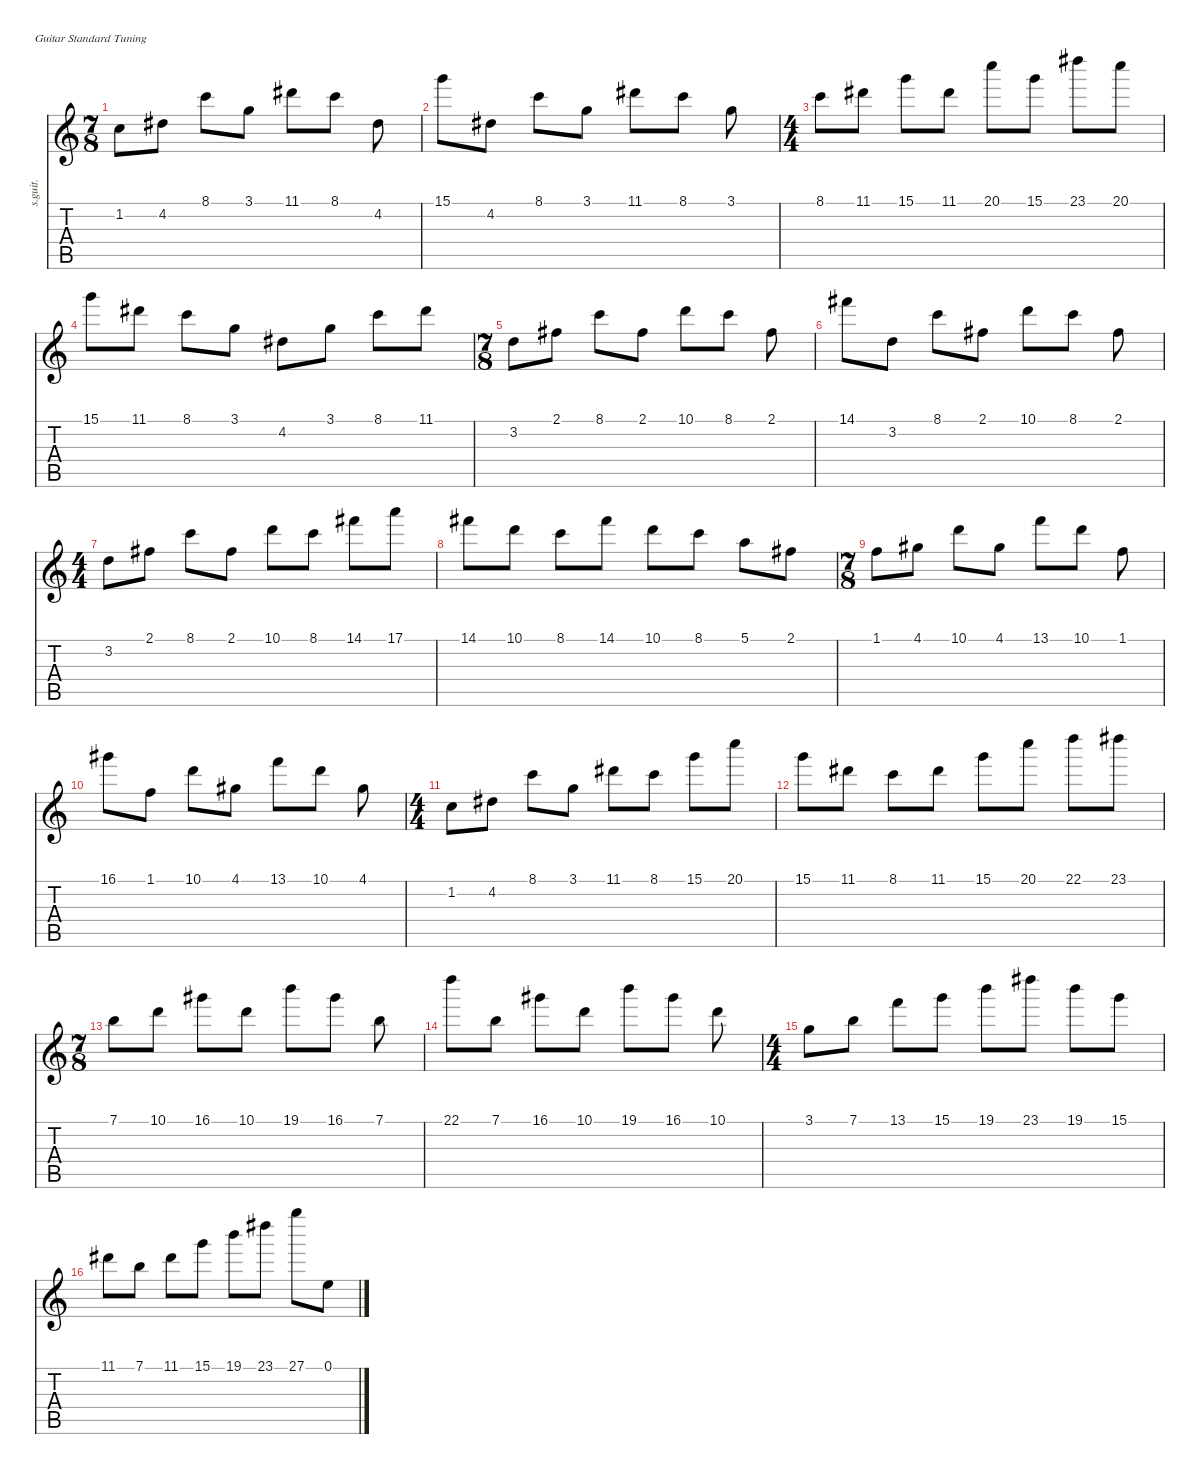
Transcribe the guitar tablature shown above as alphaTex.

\defaultSystemsLayout 4
\hideDynamics
\bracketExtendMode nobrackets
\track ("Music Box" "s.guit.") {instrument musicbox}
\staff {score tabs}
\tuning (E4 B3 G3 D3 A2 E2)
\displaytranspose 12
\ts (7 8)
\beaming (8 2 2 2 2)
\tempo (213 hide)
\clef g2
\ks c
1.2.8{lyrics (0 "") lyrics (1 "") lyrics (2 "") lyrics (3 "") lyrics (4 "") dy mf} 4.2{acc #}.8{lyrics (0 "") lyrics (1 "") lyrics (2 "") lyrics (3 "") lyrics (4 "")} 8.1.8{lyrics (0 "") lyrics (1 "") lyrics (2 "") lyrics (3 "") lyrics (4 "")} 3.1.8{lyrics (0 "") lyrics (1 "") lyrics (2 "") lyrics (3 "") lyrics (4 "")} 11.1{acc #}.8{lyrics (0 "") lyrics (1 "") lyrics (2 "") lyrics (3 "") lyrics (4 "")} 8.1.8{lyrics (0 "") lyrics (1 "") lyrics (2 "") lyrics (3 "") lyrics (4 "")} 4.2{acc #}.8{lyrics (0 "") lyrics (1 "") lyrics (2 "") lyrics (3 "") lyrics (4 "")} |
15.1.8{lyrics (0 "") lyrics (1 "") lyrics (2 "") lyrics (3 "") lyrics (4 "")} 4.2{acc #}.8{lyrics (0 "") lyrics (1 "") lyrics (2 "") lyrics (3 "") lyrics (4 "")} 8.1.8{lyrics (0 "") lyrics (1 "") lyrics (2 "") lyrics (3 "") lyrics (4 "")} 3.1.8{lyrics (0 "") lyrics (1 "") lyrics (2 "") lyrics (3 "") lyrics (4 "")} 11.1{acc #}.8{lyrics (0 "") lyrics (1 "") lyrics (2 "") lyrics (3 "") lyrics (4 "")} 8.1.8{lyrics (0 "") lyrics (1 "") lyrics (2 "") lyrics (3 "") lyrics (4 "")} 3.1.8{lyrics (0 "") lyrics (1 "") lyrics (2 "") lyrics (3 "") lyrics (4 "")} |
\ts (4 4)
\beaming (8 2 2 2 2)
8.1.8{lyrics (0 "") lyrics (1 "") lyrics (2 "") lyrics (3 "") lyrics (4 "")} 11.1{acc #}.8{lyrics (0 "") lyrics (1 "") lyrics (2 "") lyrics (3 "") lyrics (4 "")} 15.1.8{lyrics (0 "") lyrics (1 "") lyrics (2 "") lyrics (3 "") lyrics (4 "")} 11.1{acc #}.8{lyrics (0 "") lyrics (1 "") lyrics (2 "") lyrics (3 "") lyrics (4 "")} 20.1.8{lyrics (0 "") lyrics (1 "") lyrics (2 "") lyrics (3 "") lyrics (4 "")} 15.1.8{lyrics (0 "") lyrics (1 "") lyrics (2 "") lyrics (3 "") lyrics (4 "")} 23.1{acc #}.8{lyrics (0 "") lyrics (1 "") lyrics (2 "") lyrics (3 "") lyrics (4 "")} 20.1.8{lyrics (0 "") lyrics (1 "") lyrics (2 "") lyrics (3 "") lyrics (4 "")} |
15.1.8{lyrics (0 "") lyrics (1 "") lyrics (2 "") lyrics (3 "") lyrics (4 "")} 11.1{acc #}.8{lyrics (0 "") lyrics (1 "") lyrics (2 "") lyrics (3 "") lyrics (4 "")} 8.1.8{lyrics (0 "") lyrics (1 "") lyrics (2 "") lyrics (3 "") lyrics (4 "")} 3.1.8{lyrics (0 "") lyrics (1 "") lyrics (2 "") lyrics (3 "") lyrics (4 "")} 4.2{acc #}.8{lyrics (0 "") lyrics (1 "") lyrics (2 "") lyrics (3 "") lyrics (4 "")} 3.1.8{lyrics (0 "") lyrics (1 "") lyrics (2 "") lyrics (3 "") lyrics (4 "")} 8.1.8{lyrics (0 "") lyrics (1 "") lyrics (2 "") lyrics (3 "") lyrics (4 "")} 11.1{acc #}.8{lyrics (0 "") lyrics (1 "") lyrics (2 "") lyrics (3 "") lyrics (4 "")} |
\ts (7 8)
\beaming (8 2 2 2 2)
3.2.8{lyrics (0 "") lyrics (1 "") lyrics (2 "") lyrics (3 "") lyrics (4 "")} 2.1{acc #}.8{lyrics (0 "") lyrics (1 "") lyrics (2 "") lyrics (3 "") lyrics (4 "")} 8.1.8{lyrics (0 "") lyrics (1 "") lyrics (2 "") lyrics (3 "") lyrics (4 "")} 2.1{acc #}.8{lyrics (0 "") lyrics (1 "") lyrics (2 "") lyrics (3 "") lyrics (4 "")} 10.1.8{lyrics (0 "") lyrics (1 "") lyrics (2 "") lyrics (3 "") lyrics (4 "")} 8.1.8{lyrics (0 "") lyrics (1 "") lyrics (2 "") lyrics (3 "") lyrics (4 "")} 2.1{acc #}.8{lyrics (0 "") lyrics (1 "") lyrics (2 "") lyrics (3 "") lyrics (4 "")} |
14.1{acc #}.8{lyrics (0 "") lyrics (1 "") lyrics (2 "") lyrics (3 "") lyrics (4 "")} 3.2.8{lyrics (0 "") lyrics (1 "") lyrics (2 "") lyrics (3 "") lyrics (4 "")} 8.1.8{lyrics (0 "") lyrics (1 "") lyrics (2 "") lyrics (3 "") lyrics (4 "")} 2.1{acc #}.8{lyrics (0 "") lyrics (1 "") lyrics (2 "") lyrics (3 "") lyrics (4 "")} 10.1.8{lyrics (0 "") lyrics (1 "") lyrics (2 "") lyrics (3 "") lyrics (4 "")} 8.1.8{lyrics (0 "") lyrics (1 "") lyrics (2 "") lyrics (3 "") lyrics (4 "")} 2.1{acc #}.8{lyrics (0 "") lyrics (1 "") lyrics (2 "") lyrics (3 "") lyrics (4 "")} |
\ts (4 4)
\beaming (8 2 2 2 2)
3.2.8{lyrics (0 "") lyrics (1 "") lyrics (2 "") lyrics (3 "") lyrics (4 "")} 2.1{acc #}.8{lyrics (0 "") lyrics (1 "") lyrics (2 "") lyrics (3 "") lyrics (4 "")} 8.1.8{lyrics (0 "") lyrics (1 "") lyrics (2 "") lyrics (3 "") lyrics (4 "")} 2.1{acc #}.8{lyrics (0 "") lyrics (1 "") lyrics (2 "") lyrics (3 "") lyrics (4 "")} 10.1.8{lyrics (0 "") lyrics (1 "") lyrics (2 "") lyrics (3 "") lyrics (4 "")} 8.1.8{lyrics (0 "") lyrics (1 "") lyrics (2 "") lyrics (3 "") lyrics (4 "")} 14.1{acc #}.8{lyrics (0 "") lyrics (1 "") lyrics (2 "") lyrics (3 "") lyrics (4 "")} 17.1.8{lyrics (0 "") lyrics (1 "") lyrics (2 "") lyrics (3 "") lyrics (4 "")} |
14.1{acc #}.8{lyrics (0 "") lyrics (1 "") lyrics (2 "") lyrics (3 "") lyrics (4 "")} 10.1.8{lyrics (0 "") lyrics (1 "") lyrics (2 "") lyrics (3 "") lyrics (4 "")} 8.1.8{lyrics (0 "") lyrics (1 "") lyrics (2 "") lyrics (3 "") lyrics (4 "")} 14.1{acc #}.8{lyrics (0 "") lyrics (1 "") lyrics (2 "") lyrics (3 "") lyrics (4 "")} 10.1.8{lyrics (0 "") lyrics (1 "") lyrics (2 "") lyrics (3 "") lyrics (4 "")} 8.1.8{lyrics (0 "") lyrics (1 "") lyrics (2 "") lyrics (3 "") lyrics (4 "")} 5.1.8{lyrics (0 "") lyrics (1 "") lyrics (2 "") lyrics (3 "") lyrics (4 "")} 2.1{acc #}.8{lyrics (0 "") lyrics (1 "") lyrics (2 "") lyrics (3 "") lyrics (4 "")} |
\ts (7 8)
\beaming (8 2 2 2 2)
1.1.8{lyrics (0 "") lyrics (1 "") lyrics (2 "") lyrics (3 "") lyrics (4 "")} 4.1{acc #}.8{lyrics (0 "") lyrics (1 "") lyrics (2 "") lyrics (3 "") lyrics (4 "")} 10.1.8{lyrics (0 "") lyrics (1 "") lyrics (2 "") lyrics (3 "") lyrics (4 "")} 4.1{acc #}.8{lyrics (0 "") lyrics (1 "") lyrics (2 "") lyrics (3 "") lyrics (4 "")} 13.1.8{lyrics (0 "") lyrics (1 "") lyrics (2 "") lyrics (3 "") lyrics (4 "")} 10.1.8{lyrics (0 "") lyrics (1 "") lyrics (2 "") lyrics (3 "") lyrics (4 "")} 1.1.8{lyrics (0 "") lyrics (1 "") lyrics (2 "") lyrics (3 "") lyrics (4 "")} |
16.1{acc #}.8{lyrics (0 "") lyrics (1 "") lyrics (2 "") lyrics (3 "") lyrics (4 "")} 1.1.8{lyrics (0 "") lyrics (1 "") lyrics (2 "") lyrics (3 "") lyrics (4 "")} 10.1.8{lyrics (0 "") lyrics (1 "") lyrics (2 "") lyrics (3 "") lyrics (4 "")} 4.1{acc #}.8{lyrics (0 "") lyrics (1 "") lyrics (2 "") lyrics (3 "") lyrics (4 "")} 13.1.8{lyrics (0 "") lyrics (1 "") lyrics (2 "") lyrics (3 "") lyrics (4 "")} 10.1.8{lyrics (0 "") lyrics (1 "") lyrics (2 "") lyrics (3 "") lyrics (4 "")} 4.1{acc #}.8{lyrics (0 "") lyrics (1 "") lyrics (2 "") lyrics (3 "") lyrics (4 "")} |
\ts (4 4)
\beaming (8 2 2 2 2)
1.2.8{lyrics (0 "") lyrics (1 "") lyrics (2 "") lyrics (3 "") lyrics (4 "")} 4.2{acc #}.8{lyrics (0 "") lyrics (1 "") lyrics (2 "") lyrics (3 "") lyrics (4 "")} 8.1.8{lyrics (0 "") lyrics (1 "") lyrics (2 "") lyrics (3 "") lyrics (4 "")} 3.1.8{lyrics (0 "") lyrics (1 "") lyrics (2 "") lyrics (3 "") lyrics (4 "")} 11.1{acc #}.8{lyrics (0 "") lyrics (1 "") lyrics (2 "") lyrics (3 "") lyrics (4 "")} 8.1.8{lyrics (0 "") lyrics (1 "") lyrics (2 "") lyrics (3 "") lyrics (4 "")} 15.1.8{lyrics (0 "") lyrics (1 "") lyrics (2 "") lyrics (3 "") lyrics (4 "")} 20.1.8{lyrics (0 "") lyrics (1 "") lyrics (2 "") lyrics (3 "") lyrics (4 "")} |
15.1.8{lyrics (0 "") lyrics (1 "") lyrics (2 "") lyrics (3 "") lyrics (4 "")} 11.1{acc #}.8{lyrics (0 "") lyrics (1 "") lyrics (2 "") lyrics (3 "") lyrics (4 "")} 8.1.8{lyrics (0 "") lyrics (1 "") lyrics (2 "") lyrics (3 "") lyrics (4 "")} 11.1{acc #}.8{lyrics (0 "") lyrics (1 "") lyrics (2 "") lyrics (3 "") lyrics (4 "")} 15.1.8{lyrics (0 "") lyrics (1 "") lyrics (2 "") lyrics (3 "") lyrics (4 "")} 20.1.8{lyrics (0 "") lyrics (1 "") lyrics (2 "") lyrics (3 "") lyrics (4 "")} 22.1.8{lyrics (0 "") lyrics (1 "") lyrics (2 "") lyrics (3 "") lyrics (4 "")} 23.1{acc #}.8{lyrics (0 "") lyrics (1 "") lyrics (2 "") lyrics (3 "") lyrics (4 "")} |
\ts (7 8)
\beaming (8 2 2 2 2)
7.1.8{lyrics (0 "") lyrics (1 "") lyrics (2 "") lyrics (3 "") lyrics (4 "")} 10.1.8{lyrics (0 "") lyrics (1 "") lyrics (2 "") lyrics (3 "") lyrics (4 "")} 16.1{acc #}.8{lyrics (0 "") lyrics (1 "") lyrics (2 "") lyrics (3 "") lyrics (4 "")} 10.1.8{lyrics (0 "") lyrics (1 "") lyrics (2 "") lyrics (3 "") lyrics (4 "")} 19.1.8{lyrics (0 "") lyrics (1 "") lyrics (2 "") lyrics (3 "") lyrics (4 "")} 16.1{acc #}.8{lyrics (0 "") lyrics (1 "") lyrics (2 "") lyrics (3 "") lyrics (4 "")} 7.1.8{lyrics (0 "") lyrics (1 "") lyrics (2 "") lyrics (3 "") lyrics (4 "")} |
22.1.8{lyrics (0 "") lyrics (1 "") lyrics (2 "") lyrics (3 "") lyrics (4 "")} 7.1.8{lyrics (0 "") lyrics (1 "") lyrics (2 "") lyrics (3 "") lyrics (4 "")} 16.1{acc #}.8{lyrics (0 "") lyrics (1 "") lyrics (2 "") lyrics (3 "") lyrics (4 "")} 10.1.8{lyrics (0 "") lyrics (1 "") lyrics (2 "") lyrics (3 "") lyrics (4 "")} 19.1.8{lyrics (0 "") lyrics (1 "") lyrics (2 "") lyrics (3 "") lyrics (4 "")} 16.1{acc #}.8{lyrics (0 "") lyrics (1 "") lyrics (2 "") lyrics (3 "") lyrics (4 "")} 10.1.8{lyrics (0 "") lyrics (1 "") lyrics (2 "") lyrics (3 "") lyrics (4 "")} |
\ts (4 4)
\beaming (8 2 2 2 2)
3.1.8{lyrics (0 "") lyrics (1 "") lyrics (2 "") lyrics (3 "") lyrics (4 "")} 7.1.8{lyrics (0 "") lyrics (1 "") lyrics (2 "") lyrics (3 "") lyrics (4 "")} 13.1.8{lyrics (0 "") lyrics (1 "") lyrics (2 "") lyrics (3 "") lyrics (4 "")} 15.1.8{lyrics (0 "") lyrics (1 "") lyrics (2 "") lyrics (3 "") lyrics (4 "")} 19.1.8{lyrics (0 "") lyrics (1 "") lyrics (2 "") lyrics (3 "") lyrics (4 "")} 23.1{acc #}.8{lyrics (0 "") lyrics (1 "") lyrics (2 "") lyrics (3 "") lyrics (4 "")} 19.1.8{lyrics (0 "") lyrics (1 "") lyrics (2 "") lyrics (3 "") lyrics (4 "")} 15.1.8{lyrics (0 "") lyrics (1 "") lyrics (2 "") lyrics (3 "") lyrics (4 "")} |
11.1{acc #}.8{lyrics (0 "") lyrics (1 "") lyrics (2 "") lyrics (3 "") lyrics (4 "")} 7.1.8{lyrics (0 "") lyrics (1 "") lyrics (2 "") lyrics (3 "") lyrics (4 "")} 11.1{acc #}.8{lyrics (0 "") lyrics (1 "") lyrics (2 "") lyrics (3 "") lyrics (4 "")} 15.1.8{lyrics (0 "") lyrics (1 "") lyrics (2 "") lyrics (3 "") lyrics (4 "")} 19.1.8{lyrics (0 "") lyrics (1 "") lyrics (2 "") lyrics (3 "") lyrics (4 "")} 23.1{acc #}.8{lyrics (0 "") lyrics (1 "") lyrics (2 "") lyrics (3 "") lyrics (4 "")} 27.1.8{lyrics (0 "") lyrics (1 "") lyrics (2 "") lyrics (3 "") lyrics (4 "")} 0.1.8{lyrics (0 "") lyrics (1 "") lyrics (2 "") lyrics (3 "") lyrics (4 "")}
